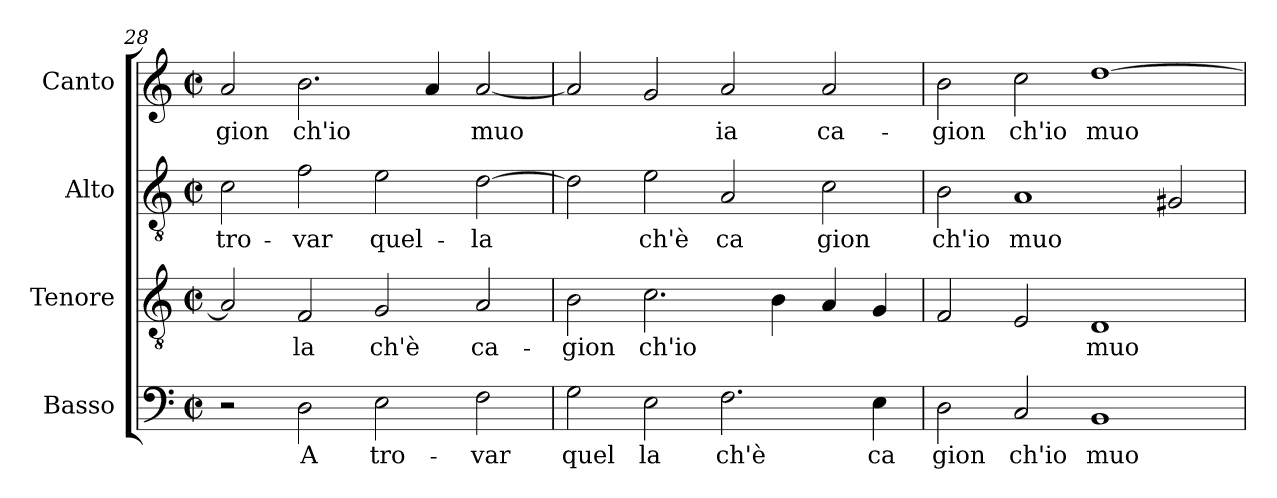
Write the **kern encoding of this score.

**kern	**text	**kern	**text	**kern	**text	**kern	**text
*part4	*part4	*part3	*part3	*part2	*part2	*part1	*part1
*staff4	*staff4	*staff3	*staff3	*staff2	*staff2	*staff1	*staff1
*I"Basso	*	*I"Tenore	*	*I"Alto	*	*I"Canto	*
*clefF4	*	*clefGv2	*	*clefGv2	*	*clefG2	*
*k[]	*	*k[]	*	*k[]	*	*k[]	*
*C:	*	*C:	*	*C:	*	*C:	*
*M2/2	*	*M2/2	*	*M2/2	*	*M2/2	*
*met(c|)	*	*met(c|)	*	*met(c|)	*	*met(c|)	*
=28	=28	=28	=28	=28	=28	=28	=28
!	!	!	!LO:LY:b:cj	!	!LO:LY:b:cj	!	!LO:LY:b:cj
2r	.	2A/]	--	2c\	tro-	2a/	-gion
!	!LO:LY:b:cj	!	!LO:LY:b:cj	!	!LO:LY:b:cj	!	!LO:LY:b:cj
2D\	A	2F/	-la	2f\	-var	2.b\	ch'io
!	!LO:LY:b:cj	!	!LO:LY:b:cj	!	!LO:LY:b:cj	!	!
2E\	tro-	2G/	ch'è	2e\	quel-	.	.
!	!	!	!	!	!	!	!LO:LY:b:cj
.	.	.	.	.	.	4a/	.
!	!LO:LY:b:cj	!	!LO:LY:b:cj	!	!LO:LY:b:cj	!	!LO:LY:b:cj
2F\	-var	2A/	ca-	[<2d\	-la	[<2a/	muo-
!!LO:LB:g=z
=29	=29	=29	=29	=29	=29	=29	=29
!	!LO:LY:b:cj	!	!LO:LY:b:cj	!	!LO:LY:b:cj	!	!LO:LY:b:cj
2G\	quel	2B\	-gion	2d\]	.	2a/]	--
!	!LO:LY:b:cj	!	!LO:LY:b:cj	!	!LO:LY:b:cj	!	!LO:LY:b:cj
2E\	la	2.c\	ch'io	2e\	ch'è	2g/	--
!	!LO:LY:b:cj	!	!	!	!LO:LY:b:cj	!	!LO:LY:b:cj
2.F\	ch'è	.	.	2A/	ca	2a/	-ia
!	!	!	!LO:LY:b:cj	!	!	!	!
.	.	4B\	.	.	.	.	.
!	!	!	!LO:LY:b:cj	!	!LO:LY:b:cj	!	!LO:LY:b:cj
.	.	4A/	.	2c\	gion	2a/	ca-
!	!LO:LY:b:cj	!	!LO:LY:b:cj	!	!	!	!
4E\	ca	4G/	.	.	.	.	.
=30	=30	=30	=30	=30	=30	=30	=30
!	!LO:LY:b:cj	!	!LO:LY:b:cj	!	!LO:LY:b:cj	!	!LO:LY:b:cj
2D\	gion	2F/	.	2B\	ch'io	2b\	-gion
!	!LO:LY:b:cj	!	!LO:LY:b:cj	!	!LO:LY:b:cj	!	!LO:LY:b:cj
2C/	ch'io	2E/	.	1A	muo	2cc\	ch'io
!	!LO:LY:b:cj	!	!LO:LY:b:cj	!	!	!	!LO:LY:b:cj
1BB	muo	1D	muo	.	.	[>1dd	muo-
!	!	!	!	!	!LO:LY:b:cj	!	!
.	.	.	.	2G#/	.	.	.
=	=	=	=	=	=	=	=
*-	*-	*-	*-	*-	*-	*-	*-
